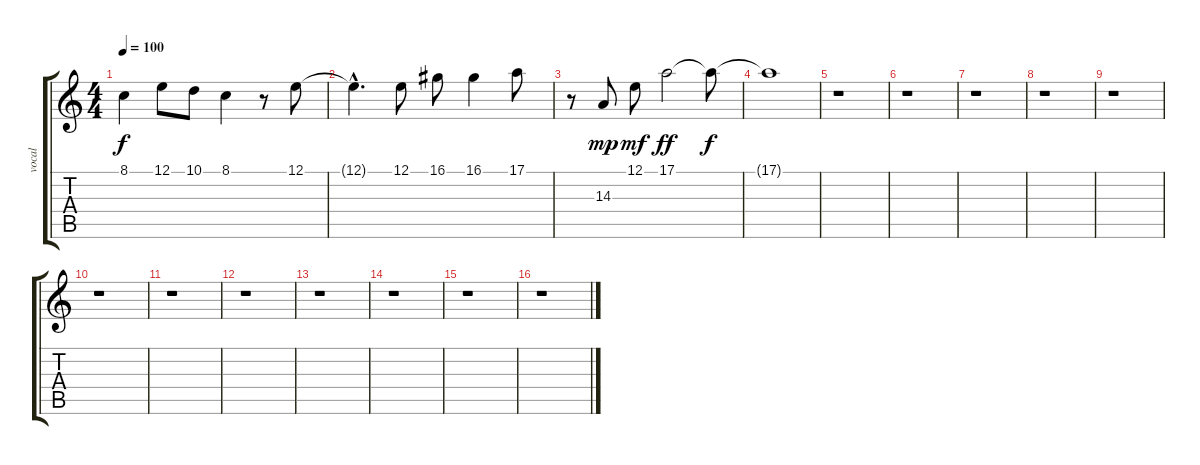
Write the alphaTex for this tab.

\track ("vocal" "vocal") {instrument electricpiano1}
\staff {score tabs}
\tuning (E4 B3 G3 D3 A2 E2) {hide}
\ts (4 4)
\tempo 100
\clef g2
\ks c
8.1{t}.4{dy f} 12.1.8 10.1.8 8.1.4 r.8 12.1.8 |
12.1{hac t}.4{d} 12.1.8 16.1.8 16.1.4 17.1.8 |
r.8 14.3.8{dy mp} 12.1.8{dy mf} 17.1.2{dy ff} 17.1{t}.8{dy f} |
17.1{t}.1 |
r.1 |
r.1 |
r.1 |
r.1 |
r.1 |
r.1 |
r.1 |
r.1 |
r.1 |
r.1 |
r.1 |
r.1
